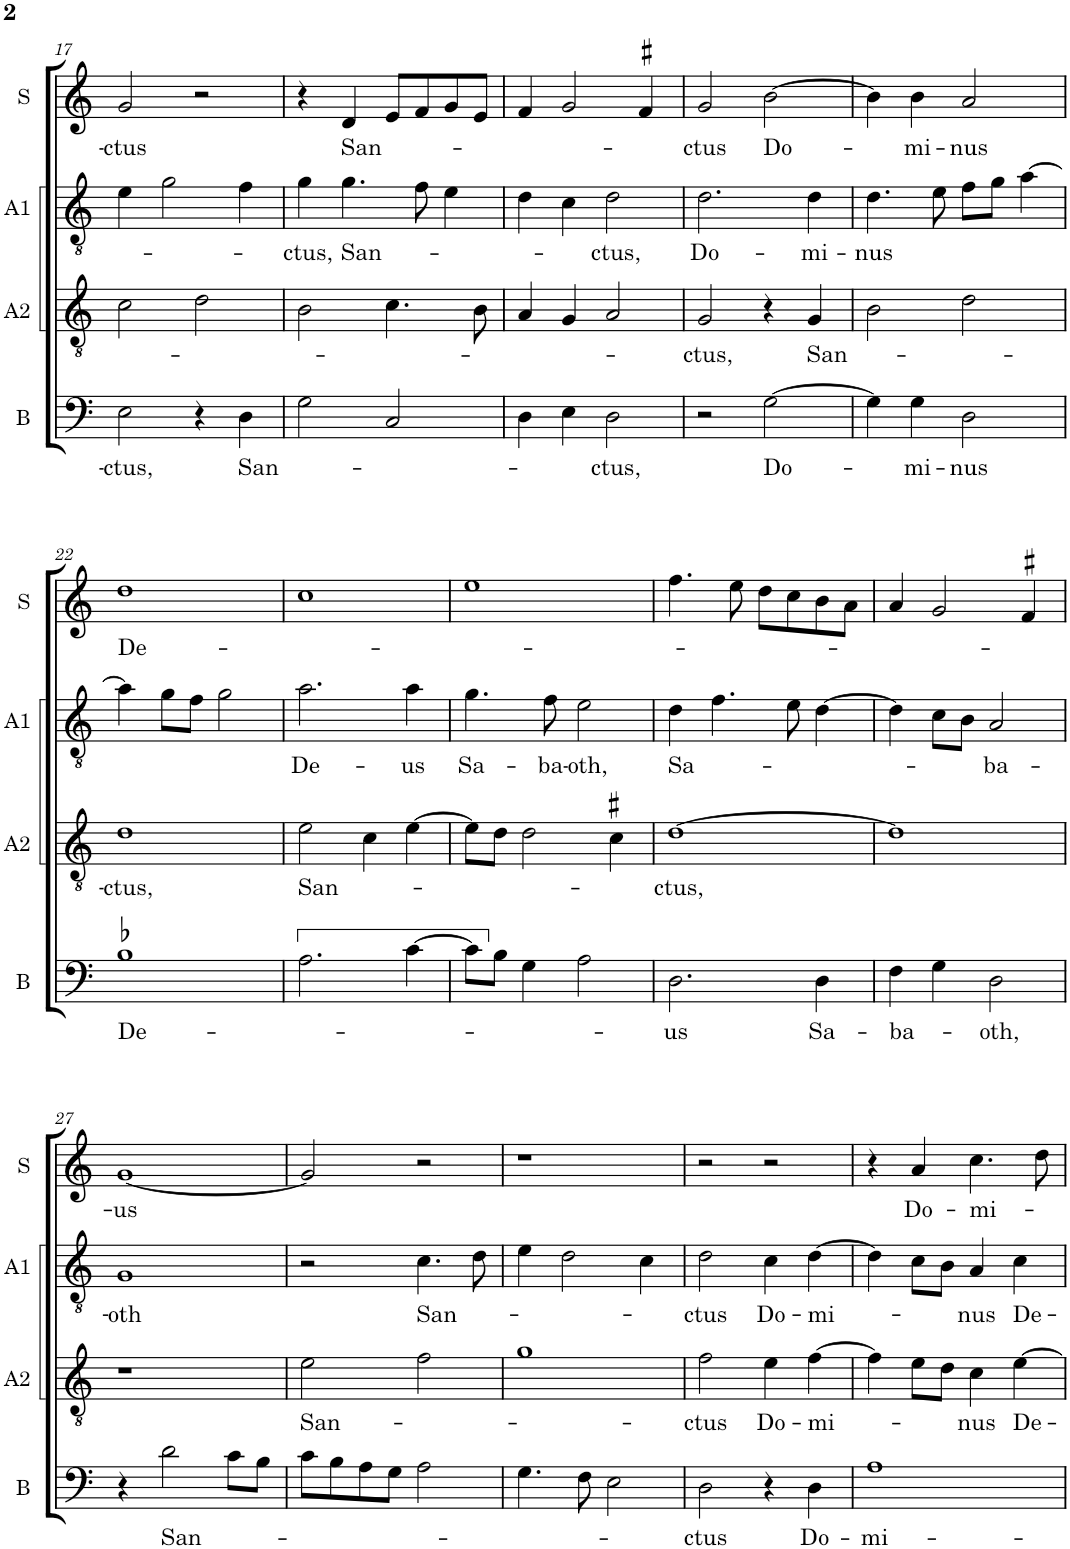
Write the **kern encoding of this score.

**kern	**text	**kern	**text	**kern	**text	**kern	**text
*part4	*part4	*part3	*part3	*part2	*part2	*part1	*part1
*staff4	*staff4	*staff3	*staff3	*staff2	*staff2	*staff1	*staff1
*I"B	*	*I"A2	*	*I"A1	*	*I"S	*
*I'B	*	*I'A2	*	*I'A1	*	*I'S	*
!!LO:PB:g=z
*clefF4	*	*clefGv2	*	*clefGv2	*	*clefG2	*
*	*	*	*	*Trd4c7	*	*	*
*k[]	*	*k[]	*	*k[]	*	*k[]	*
*M2/2	*	*M2/2	*	*M2/2	*	*M2/2	*
*met(c|)	*	*met(c|)	*	*met(c|)	*	*met(c|)	*
=17	=17	=17	=17	=17	=17	=17	=17
!	!LO:LY:b	!	!	!	!	!	!LO:LY:b
2E\	-ctus,	2c\	.	4e\	.	2g/	-ctus
.	.	.	.	2g\	.	.	.
4r	.	2d\	.	.	.	2r	.
!	!LO:LY:b	!	!	!	!	!	!
4D\	San-	.	.	4f\	.	.	.
=18	=18	=18	=18	=18	=18	=18	=18
!	!	!	!	!	!LO:LY:b	!	!
2G\	.	2B\	.	4g\	-ctus,	4r	.
!	!	!	!	!	!LO:LY:b	!	!LO:LY:b
.	.	.	.	4.g\	San-	4d/	San-
2C/	.	4.c\	.	.	.	8e/L	.
.	.	.	.	8f\	.	8f/	.
.	.	.	.	4e\	.	8g/	.
.	.	8B\	.	.	.	8e/J	.
=19	=19	=19	=19	=19	=19	=19	=19
4D\	.	4A/	.	4d\	.	4f/	.
4E\	.	4G/	.	4c\	.	2g/	.
!	!LO:LY:b	!	!	!	!LO:LY:b	!	!
2D\	-ctus,	2A/	.	2d\	-ctus,	.	.
.	.	.	.	.	.	4f#X/	.
=20	=20	=20	=20	=20	=20	=20	=20
!	!	!	!LO:LY:b	!	!LO:LY:b	!	!LO:LY:b
2r	.	2G/	-ctus,	2.d\	Do-	2g/	-ctus
!	!LO:LY:b	!	!	!	!	!	!LO:LY:b
[2G\	Do-	4r	.	.	.	[2b\	Do-
!	!	!	!LO:LY:b	!	!LO:LY:b	!	!
.	.	4G/	San-	4d\	-mi-	.	.
=21	=21	=21	=21	=21	=21	=21	=21
!	!	!	!	!	!LO:LY:b	!	!
4G\]	.	2B\	.	4.d\	-nus	4b\]	.
!	!LO:LY:b	!	!	!	!	!	!LO:LY:b
4G\	-mi-	.	.	.	.	4b\	-mi-
.	.	.	.	8e\	.	.	.
!	!LO:LY:b	!	!	!	!	!	!LO:LY:b
2D\	-nus	2d\	.	8f\L	.	2a/	-nus
.	.	.	.	8g\J	.	.	.
.	.	.	.	[4a\	.	.	.
!!LO:LB:g=z
=22	=22	=22	=22	=22	=22	=22	=22
!	!LO:LY:b	!	!LO:LY:b	!	!	!	!LO:LY:b
1B-X	De-	1d	-ctus,	4a\]	.	1dd	De-
.	.	.	.	8g\L	.	.	.
.	.	.	.	8f\J	.	.	.
.	.	.	.	2g\	.	.	.
=23	=23	=23	=23	=23	=23	=23	=23
!	!	!	!LO:LY:b	!	!LO:LY:b	!	!
2.A\	.	2e\	San-	2.a\	De-	1cc	.
.	.	4c\	.	.	.	.	.
!	!	!	!	!	!LO:LY:b	!	!
[4c\	.	[4e\	.	4a\	-us	.	.
=24	=24	=24	=24	=24	=24	=24	=24
!	!	!	!	!	!LO:LY:b	!	!
8c\L]	.	8e\L]	.	4.g\	Sa-	1ee	.
8B\J	.	8d\J	.	.	.	.	.
4G\	.	2d\	.	.	.	.	.
!	!	!	!	!	!LO:LY:b	!	!
.	.	.	.	8f\	-ba-	.	.
!	!	!	!	!	!LO:LY:b	!	!
2A\	.	.	.	2e\	-oth,	.	.
.	.	4c#X\	.	.	.	.	.
=25	=25	=25	=25	=25	=25	=25	=25
!	!LO:LY:b	!	!LO:LY:b	!	!LO:LY:b	!	!
2.D\	-us	[1d	-ctus,	4d\	Sa-	4.ff\	.
.	.	.	.	4.f\	.	.	.
.	.	.	.	.	.	8ee\	.
.	.	.	.	.	.	8dd\L	.
.	.	.	.	8e\	.	8cc\	.
!	!LO:LY:b	!	!	!	!	!	!
4D\	Sa-	.	.	[4d\	.	8b\	.
.	.	.	.	.	.	8a\J	.
=26	=26	=26	=26	=26	=26	=26	=26
!	!LO:LY:b	!	!	!	!	!	!
4F\	-ba-	1d]	.	4d\]	.	4a/	.
4G\	.	.	.	8c\L	.	2g/	.
.	.	.	.	8B\J	.	.	.
!	!LO:LY:b	!	!	!	!LO:LY:b	!	!
2D\	-oth,	.	.	2A/	-ba-	.	.
.	.	.	.	.	.	4f#X/	.
!!LO:LB:g=z
=27	=27	=27	=27	=27	=27	=27	=27
!	!	!	!	!	!LO:LY:b	!	!LO:LY:b
4r	.	1r	.	1G	-oth	[1g	-us
!	!LO:LY:b	!	!	!	!	!	!
2d\	San-	.	.	.	.	.	.
8c\L	.	.	.	.	.	.	.
8B\J	.	.	.	.	.	.	.
=28	=28	=28	=28	=28	=28	=28	=28
!	!	!	!LO:LY:b	!	!	!	!
8c\L	.	2e\	San-	2r	.	2g/]	.
8B\	.	.	.	.	.	.	.
8A\	.	.	.	.	.	.	.
8G\J	.	.	.	.	.	.	.
!	!	!	!	!	!LO:LY:b	!	!
2A\	.	2f\	.	4.c\	San-	2r	.
.	.	.	.	8d\	.	.	.
=29	=29	=29	=29	=29	=29	=29	=29
4.G\	.	1g	.	4e\	.	1r	.
.	.	.	.	2d\	.	.	.
8F\	.	.	.	.	.	.	.
2E\	.	.	.	.	.	.	.
.	.	.	.	4c\	.	.	.
=30	=30	=30	=30	=30	=30	=30	=30
!	!LO:LY:b	!	!LO:LY:b	!	!LO:LY:b	!	!
2D\	-ctus	2f\	ctus	2d\	-ctus	2r	.
!	!	!	!LO:LY:b	!	!LO:LY:b	!	!
4r	.	4e\	Do-	4c\	Do-	2r	.
!	!LO:LY:b	!	!LO:LY:b	!	!LO:LY:b	!	!
4D\	Do-	[4f\	-mi-	[4d\	-mi-	.	.
=31	=31	=31	=31	=31	=31	=31	=31
!	!LO:LY:b	!	!	!	!	!	!
1A	-mi-	4f\]	.	4d\]	.	4r	.
!	!	!	!	!	!	!	!LO:LY:b
.	.	8e\L	.	8c\L	.	4a/	Do-
.	.	8d\J	.	8B\J	.	.	.
!	!	!	!LO:LY:b	!	!LO:LY:b	!	!LO:LY:b
.	.	4c\	-nus	4A/	-nus	4.cc\	-mi-
!	!	!	!LO:LY:b	!	!LO:LY:b	!	!
.	.	[4e\	De-	4c\	De-	.	.
.	.	.	.	.	.	8dd\	.
=	=	=	=	=	=	=	=
*-	*-	*-	*-	*-	*-	*-	*-
